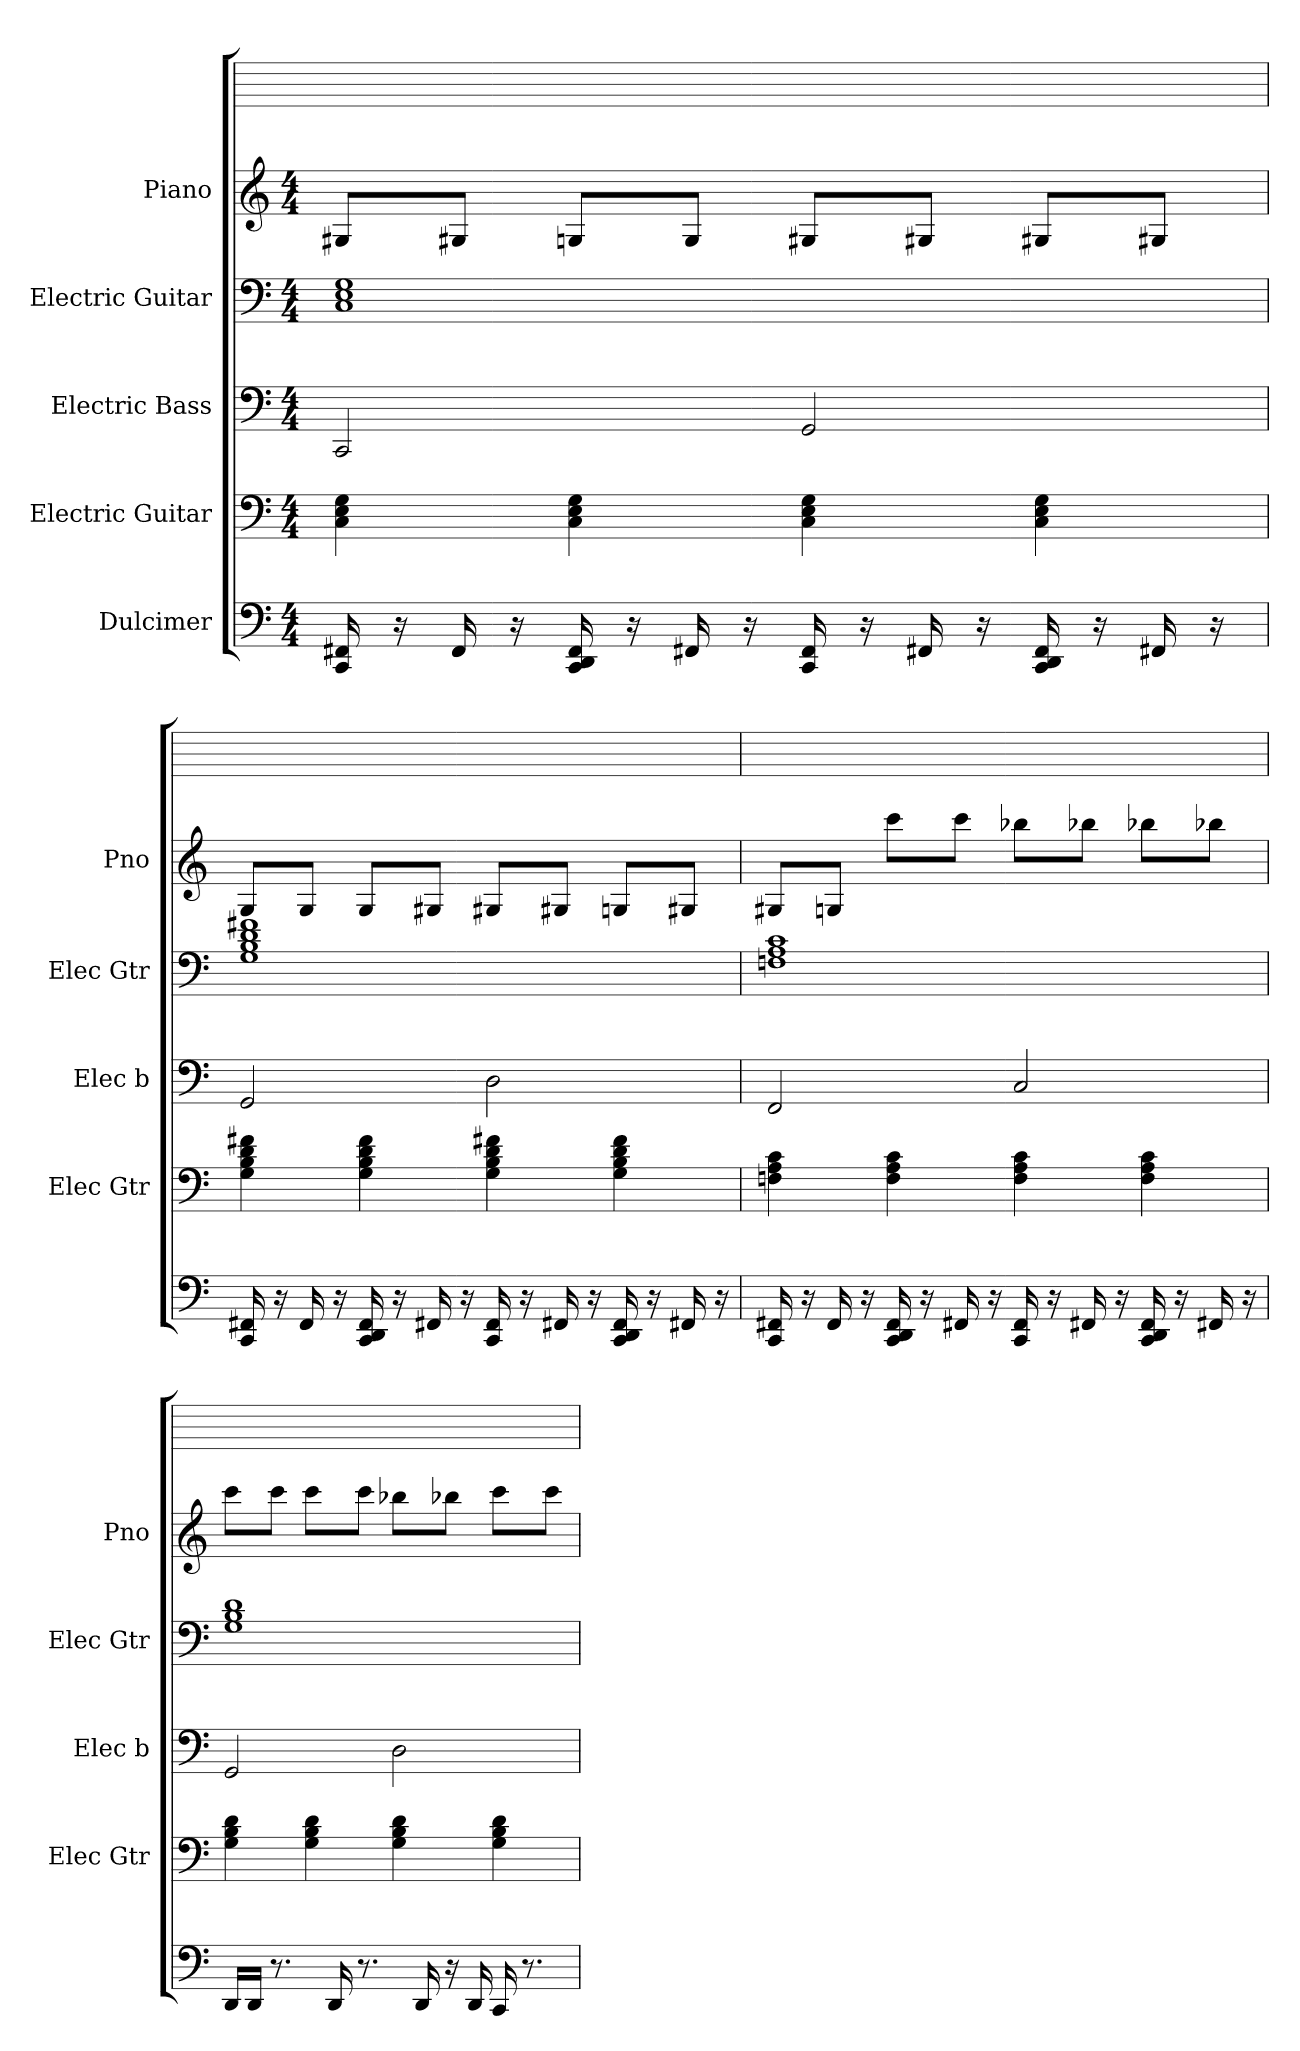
**kern	**kern	**kern	**kern	**kern	**kern
*part6	*part5	*part4	*part3	*part2	*part1
*staff6	*staff5	*staff4	*staff3	*staff2	*staff1
*I"Dulcimer	*I"Electric Guitar	*I"Electric Bass	*I"Electric Guitar	*I"Piano	*
*	*I'Elec Gtr	*I'Elec b	*I'Elec Gtr	*I'Pno	*
*clefF4	*clefF4	*clefF4	*clefF4	*clefG2	*
*M4/4	*M4/4	*M4/4	*M4/4	*M4/4	*
=	=	=	=	=	=
16CC 16FF#X	4C 4E 4G	2CC	1C 1E 1G	8G#X/L	4ryy
16r	.	.	.	.	.
16FF#	.	.	.	8G#X/J	.
16r	.	.	.	.	.
16CC 16DD 16FF#	4C 4E 4G	.	.	8G/L	2.ryy
16r	.	.	.	.	.
16FF#X	.	.	.	8G/J	.
16r	.	.	.	.	.
16CC 16FF#	4C 4E 4G	2GG	.	8G#X/L	.
16r	.	.	.	.	.
16FF#X	.	.	.	8G#X/J	.
16r	.	.	.	.	.
16CC 16DD 16FF#	4C 4E 4G	.	.	8G#X/L	.
16r	.	.	.	.	.
16FF#X	.	.	.	8G#X/J	.
16r	.	.	.	.	.
=	=	=	=	=	=
16CC 16FF#X	4G 4B 4d 4f#X	2GG	1G 1B 1d 1f#X	8G/L	4ryy
16r	.	.	.	.	.
16FF#	.	.	.	8G/J	.
16r	.	.	.	.	.
16CC 16DD 16FF#	4G 4B 4d 4f#	.	.	8G/L	2.ryy
16r	.	.	.	.	.
16FF#X	.	.	.	8G#X/J	.
16r	.	.	.	.	.
16CC 16FF#	4G 4B 4d 4f#X	2D	.	8G#X/L	.
16r	.	.	.	.	.
16FF#X	.	.	.	8G#X/J	.
16r	.	.	.	.	.
16CC 16DD 16FF#	4G 4B 4d 4f#	.	.	8G/L	.
16r	.	.	.	.	.
16FF#X	.	.	.	8G#X/J	.
16r	.	.	.	.	.
=	=	=	=	=	=
16CC 16FF#X	4Fn 4A 4c	2FF	1Fn 1A 1c	8G#X/L	4ryy
16r	.	.	.	.	.
16FF#	.	.	.	8G/J	.
16r	.	.	.	.	.
16CC 16DD 16FF#	4F 4A 4c	.	.	8ccc\L	2.ryy
16r	.	.	.	.	.
16FF#X	.	.	.	8ccc\J	.
16r	.	.	.	.	.
16CC 16FF#	4F 4A 4c	2C	.	8bb-X\L	.
16r	.	.	.	.	.
16FF#X	.	.	.	8bb-X\J	.
16r	.	.	.	.	.
16CC 16DD 16FF#	4F 4A 4c	.	.	8bb-X\L	.
16r	.	.	.	.	.
16FF#X	.	.	.	8bb-X\J	.
16r	.	.	.	.	.
=	=	=	=	=	=
16DD/LL	4G 4B 4d	2GG	1G 1B 1d	8ccc\L	4ryy
16DD/JJ	.	.	.	.	.
8.r	.	.	.	8ccc\J	.
.	4G 4B 4d	.	.	8ccc\L	2.ryy
16DD	.	.	.	.	.
8.r	.	.	.	8ccc\J	.
.	4G 4B 4d	2D	.	8bb-X\L	.
16DD	.	.	.	.	.
16r	.	.	.	8bb-X\J	.
16DD	.	.	.	.	.
16CC	4G 4B 4d	.	.	8ccc\L	.
8.r	.	.	.	.	.
.	.	.	.	8ccc\J	.
=	=	=	=	=	=
*-	*-	*-	*-	*-	*-
